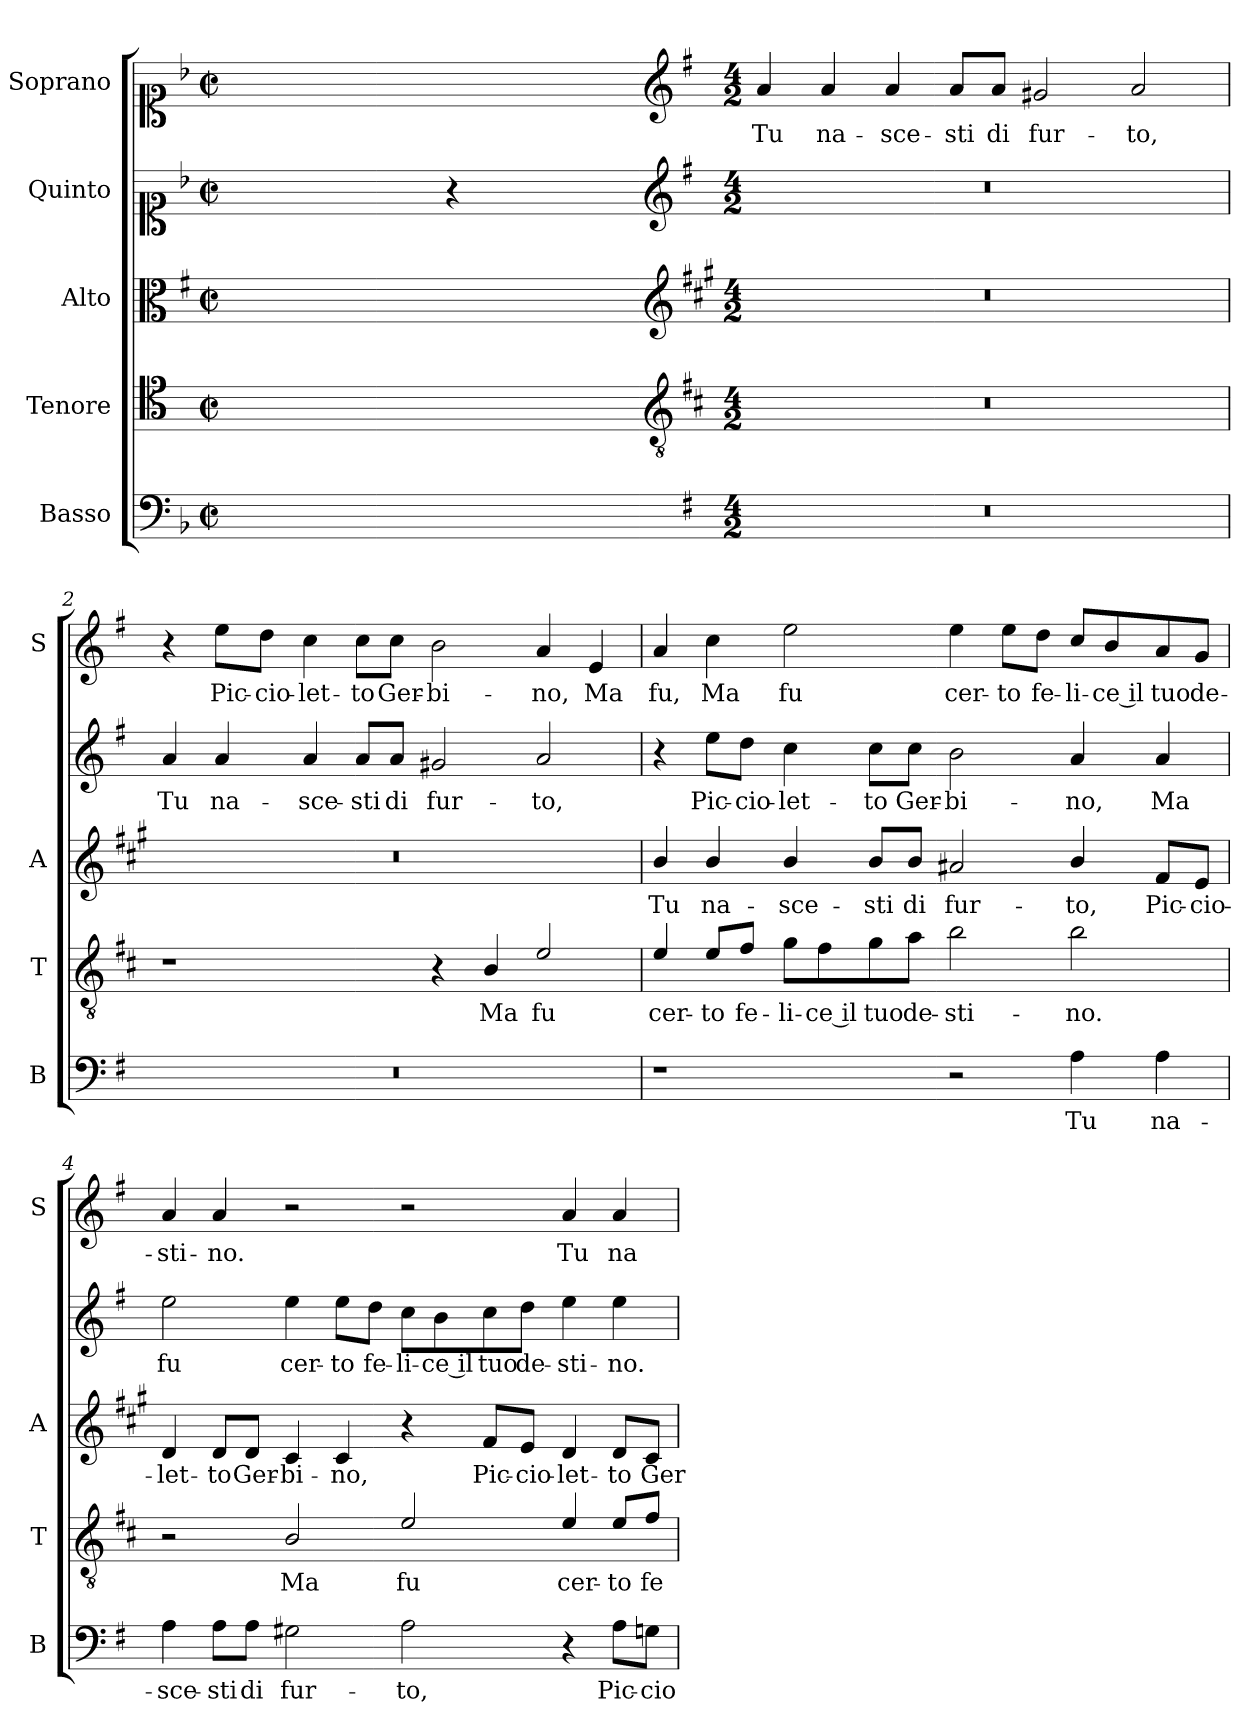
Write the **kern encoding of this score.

**kern	**text	**kern	**text	**kern	**text	**kern	**text	**kern	**text
*part5	*part5	*part4	*part4	*part3	*part3	*part2	*part2	*part1	*part1
*staff5	*staff5	*staff4	*staff4	*staff3	*staff3	*staff2	*staff2	*staff1	*staff1
*I"Basso	*	*I"Tenore	*	*I"Alto	*	*I"Quinto	*	*I"Soprano	*
*I'B	*	*I'T	*	*I'A	*	*	*	*I'S	*
*clefF4	*	*clefC4	*	*clefC3	*	*clefC1	*	*clefC1	*
*	*	*ITrd4c7	*	*ITrd1c2	*	*	*	*	*
*k[b-]	*	*k[b-]	*	*k[b-]	*	*k[b-]	*	*k[b-]	*
*F:	*	*F:	*	*F:	*	*F:	*	*F:	*
*M2/2	*	*M2/2	*	*M2/2	*	*M2/2	*	*M2/2	*
*met(c|)	*	*met(c|)	*	*met(c|)	*	*met(c|)	*	*met(c|)	*
=	=	=	=	=	=	=	=	=	=
1ryy	.	1ryy	.	1ryy	.	1ryy	.	1ryy	.
=1X-	=1X-	=1X-	=1X-	=1X-	=1X-	=1X-	=1X-	=1X-	=1X-
4ryy	.	4ryy	.	4ryy	.	4ryy	.	4ryy	.
4ryy	.	4ryy	.	4ryy	.	4r	.	4ryy	.
4ryy	.	4ryy	.	4ryy	.	4ryy	.	4ryy	.
4ryy	.	4ryy	.	4ryy	.	4ryy	.	4ryy	.
=1-	=1-	=1-	=1-	=1-	=1-	=1-	=1-	=1-	=1-
*	*	*clefGv2	*	*clefG2	*	*clefG2	*	*clefG2	*
*k[f#]	*	*k[f#]	*	*k[f#]	*	*k[f#]	*	*k[f#]	*
*G:	*	*G:	*	*G:	*	*G:	*	*G:	*
*M4/2	*	*M4/2	*	*M4/2	*	*M4/2	*	*M4/2	*
!	!	!	!	!	!	!	!	!	!LO:LY:b
0r	.	0r	.	0r	.	0r	.	4a/	Tu
!	!	!	!	!	!	!	!	!	!LO:LY:b
.	.	.	.	.	.	.	.	4a/	na-
!	!	!	!	!	!	!	!	!	!LO:LY:b
.	.	.	.	.	.	.	.	4a/	-sce-
!	!	!	!	!	!	!	!	!	!LO:LY:b
.	.	.	.	.	.	.	.	8a/L	-sti
!	!	!	!	!	!	!	!	!	!LO:LY:b
.	.	.	.	.	.	.	.	8a/J	di
!	!	!	!	!	!	!	!	!	!LO:LY:b
.	.	.	.	.	.	.	.	2g#X/	fur-
!	!	!	!	!	!	!	!	!	!LO:LY:b
.	.	.	.	.	.	.	.	2a/	-to,
=2	=2	=2	=2	=2	=2	=2	=2	=2	=2
!	!	!	!	!	!	!	!LO:LY:b	!	!
0r	.	1r	.	0r	.	4a/	Tu	4r	.
!	!	!	!	!	!	!	!LO:LY:b	!	!LO:LY:b
.	.	.	.	.	.	4a/	na-	8ee\L	Pic-
!	!	!	!	!	!	!	!	!	!LO:LY:b
.	.	.	.	.	.	.	.	8dd\J	-cio-
!	!	!	!	!	!	!	!LO:LY:b	!	!LO:LY:b
.	.	.	.	.	.	4a/	-sce-	4cc\	-let-
!	!	!	!	!	!	!	!LO:LY:b	!	!LO:LY:b
.	.	.	.	.	.	8a/L	-sti	8cc\L	-to
!	!	!	!	!	!	!	!LO:LY:b	!	!LO:LY:b
.	.	.	.	.	.	8a/J	di	8cc\J	Ger-
!	!	!	!	!	!	!	!LO:LY:b	!	!LO:LY:b
.	.	4r	.	.	.	2g#X/	fur-	2b\	-bi-
!	!	!	!LO:LY:b	!	!	!	!	!	!
.	.	4E/	Ma	.	.	.	.	.	.
!	!	!	!LO:LY:b	!	!	!	!LO:LY:b	!	!LO:LY:b
.	.	2A/	fu	.	.	2a/	-to,	4a/	-no,
!	!	!	!	!	!	!	!	!	!LO:LY:b
.	.	.	.	.	.	.	.	4e/	Ma
!!LO:LB:g=z
=3	=3	=3	=3	=3	=3	=3	=3	=3	=3
!	!	!	!LO:LY:b	!	!LO:LY:b	!	!	!	!LO:LY:b
1r	.	4A/	cer-	4a/	Tu	4r	.	4a/	fu,
!	!	!	!LO:LY:b	!	!LO:LY:b	!	!LO:LY:b	!	!LO:LY:b
.	.	8A/L	-to	4a/	na-	8ee\L	Pic-	4cc\	Ma
!	!	!	!LO:LY:b	!	!	!	!LO:LY:b	!	!
.	.	8B/J	fe-	.	.	8dd\J	-cio-	.	.
!	!	!	!LO:LY:b	!	!LO:LY:b	!	!LO:LY:b	!	!LO:LY:b
.	.	8c\L	-li-	4a/	-sce-	4cc\	-let-	2ee\	fu
!	!	!	!LO:LY:b	!	!	!	!	!	!
.	.	8B\	-ce il	.	.	.	.	.	.
!	!	!	!LO:LY:b	!	!LO:LY:b	!	!LO:LY:b	!	!
.	.	8c\	tuo	8a/L	-sti	8cc\L	-to	.	.
!	!	!	!LO:LY:b	!	!LO:LY:b	!	!LO:LY:b	!	!
.	.	8d\J	de-	8a/J	di	8cc\J	Ger-	.	.
!	!	!	!LO:LY:b	!	!LO:LY:b	!	!LO:LY:b	!	!LO:LY:b
2r	.	2e\	-sti-	2g#X/	fur-	2b\	-bi-	4ee\	cer-
!	!	!	!	!	!	!	!	!	!LO:LY:b
.	.	.	.	.	.	.	.	8ee\L	-to
!	!	!	!	!	!	!	!	!	!LO:LY:b
.	.	.	.	.	.	.	.	8dd\J	fe-
!	!LO:LY:b	!	!LO:LY:b	!	!LO:LY:b	!	!LO:LY:b	!	!LO:LY:b
4A\	Tu	2e\	-no.	4a/	-to,	4a/	-no,	8cc/L	-li-
!	!	!	!	!	!	!	!	!	!LO:LY:b
.	.	.	.	.	.	.	.	8b/	-ce il
!	!LO:LY:b	!	!	!	!LO:LY:b	!	!LO:LY:b	!	!LO:LY:b
4A\	na-	.	.	8e/L	Pic-	4a/	Ma	8a/	tuo
!	!	!	!	!	!LO:LY:b	!	!	!	!LO:LY:b
.	.	.	.	8d/J	-cio-	.	.	8g/J	de-
=4	=4	=4	=4	=4	=4	=4	=4	=4	=4
!	!LO:LY:b	!	!	!	!LO:LY:b	!	!LO:LY:b	!	!LO:LY:b
4A\	-sce-	2r	.	4c/	-let-	2ee\	fu	4a/	-sti-
!	!LO:LY:b	!	!	!	!LO:LY:b	!	!	!	!LO:LY:b
8A\L	-sti	.	.	8c/L	-to	.	.	4a/	-no.
!	!LO:LY:b	!	!	!	!LO:LY:b	!	!	!	!
8A\J	di	.	.	8c/J	Ger-	.	.	.	.
!	!LO:LY:b	!	!LO:LY:b	!	!LO:LY:b	!	!LO:LY:b	!	!
2G#X\	fur-	2E/	Ma	4B/	-bi-	4ee\	cer-	2r	.
!	!	!	!	!	!LO:LY:b	!	!LO:LY:b	!	!
.	.	.	.	4B/	-no,	8ee\L	-to	.	.
!	!	!	!	!	!	!	!LO:LY:b	!	!
.	.	.	.	.	.	8dd\J	fe-	.	.
!	!LO:LY:b	!	!LO:LY:b	!	!	!	!LO:LY:b	!	!
2A\	-to,	2A/	fu	4r	.	8cc\L	-li-	2r	.
!	!	!	!	!	!	!	!LO:LY:b	!	!
.	.	.	.	.	.	8b\	-ce il	.	.
!	!	!	!	!	!LO:LY:b	!	!LO:LY:b	!	!
.	.	.	.	8e/L	Pic-	8cc\	tuo	.	.
!	!	!	!	!	!LO:LY:b	!	!LO:LY:b	!	!
.	.	.	.	8d/J	-cio-	8dd\J	de-	.	.
!	!	!	!LO:LY:b	!	!LO:LY:b	!	!LO:LY:b	!	!LO:LY:b
4r	.	4A/	cer-	4c/	-let-	4ee\	-sti-	4a/	Tu
!	!LO:LY:b	!	!LO:LY:b	!	!LO:LY:b	!	!LO:LY:b	!	!LO:LY:b
8A\L	Pic-	8A/L	-to	8c/L	-to	4ee\	-no.	4a/	na-
!	!LO:LY:b	!	!LO:LY:b	!	!LO:LY:b	!	!	!	!
8Gn\J	-cio-	8B/J	fe-	8B/J	Ger-	.	.	.	.
=	=	=	=	=	=	=	=	=	=
*-	*-	*-	*-	*-	*-	*-	*-	*-	*-
